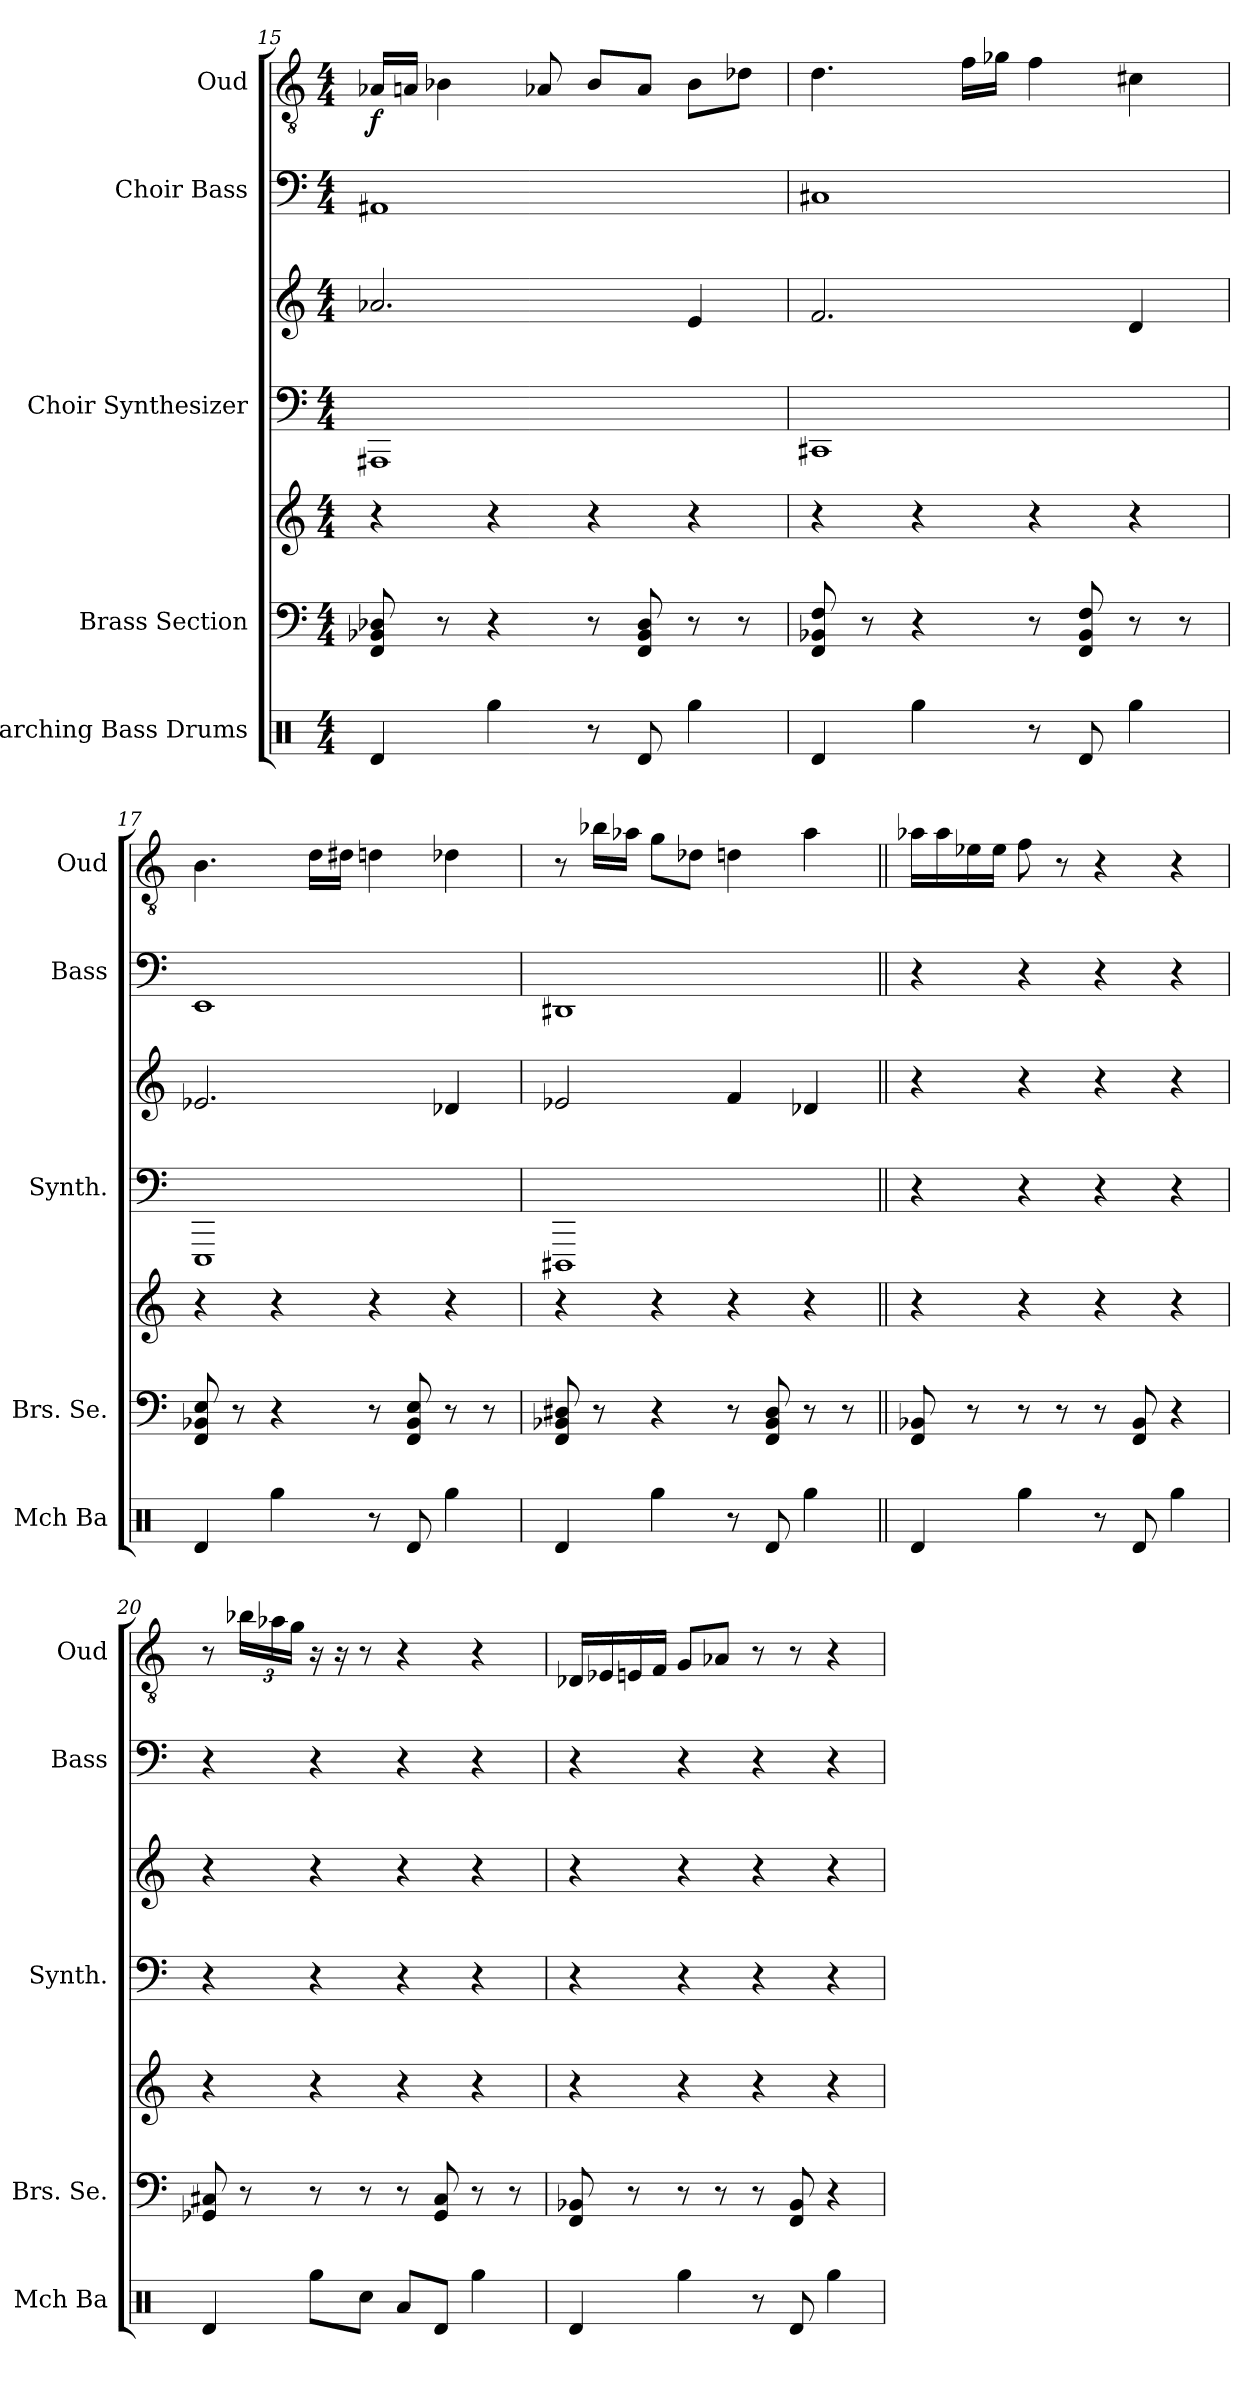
**kern	**kern	**kern	**kern	**kern	**kern	**kern	**dynam
*part5	*part4	*part4	*part3	*part3	*part2	*part1	*part1
*staff7	*staff6	*staff5	*staff4	*staff3	*staff2	*staff1	*staff1
*I"Marching Bass Drums	*I"Brass Section	*	*I"Choir Synthesizer	*	*I"Choir Bass	*I"Oud	*
*I'Mch Ba	*I'Brs. Se.	*	*I'Synth.	*	*I'Bass	*I'Oud	*
*clefX	*clefF4	*clefG2	*clefF4	*clefG2	*clefF4	*clefGv2	*
*k[]	*k[]	*k[]	*k[]	*k[]	*k[]	*k[]	*
*M4/4	*M4/4	*M4/4	*M4/4	*M4/4	*M4/4	*M4/4	*
=15	=15	=15	=15	=15	=15	=15	=15
!	!	!	!	!	!	!	!LO:DY:b
4Rd	8BB-X 8FF 8D-X	4r	1AAA#X	2.a-X	1AA#X	16A-XLL	f
.	.	.	.	.	.	16AnJJ	.
.	8r	.	.	.	.	4B-X	.
4Rgg	4r	4r	.	.	.	.	.
.	.	.	.	.	.	8A-X	.
8r	8r	4r	.	.	.	8B-L	.
8Rd	8FF 8BB- 8D-	.	.	.	.	8A-J	.
4Rgg	8r	4r	.	4e	.	8B-L	.
.	8r	.	.	.	.	8d-XJ	.
=16	=16	=16	=16	=16	=16	=16	=16
4Rd	8BB-X 8FF 8F	4r	1CC#X	2.f	1C#X	4.d	.
.	8r	.	.	.	.	.	.
4Rgg	4r	4r	.	.	.	.	.
.	.	.	.	.	.	16fLL	.
.	.	.	.	.	.	16g-XJJ	.
8r	8r	4r	.	.	.	4f	.
8Rd	8FF 8BB- 8F	.	.	.	.	.	.
4Rgg	8r	4r	.	4d	.	4c#X	.
.	8r	.	.	.	.	.	.
=17	=17	=17	=17	=17	=17	=17	=17
4Rd	8BB-X 8FF 8E	4r	1EEE	2.e-X	1EE	4.B	.
.	8r	.	.	.	.	.	.
4Rgg	4r	4r	.	.	.	.	.
.	.	.	.	.	.	16dLL	.
.	.	.	.	.	.	16d#XJJ	.
8r	8r	4r	.	.	.	4dn	.
8Rd	8FF 8BB- 8E	.	.	.	.	.	.
4Rgg	8r	4r	.	4d-X	.	4d-X	.
.	8r	.	.	.	.	.	.
=18	=18	=18	=18	=18	=18	=18	=18
4Rd	8BB-X 8FF 8D#X	4r	1DDD#X	2e-X	1DD#X	8r	.
.	8r	.	.	.	.	16b-XLL	.
.	.	.	.	.	.	16a-XJJ	.
4Rgg	4r	4r	.	.	.	8gL	.
.	.	.	.	.	.	8d-XJ	.
8r	8r	4r	.	4f	.	4dn	.
8Rd	8FF 8BB- 8D#	.	.	.	.	.	.
4Rgg	8r	4r	.	4d-X	.	4a-	.
.	8r	.	.	.	.	.	.
=19||	=19||	=19||	=19||	=19||	=19||	=19||	=19||
4Rd	8BB-X 8FF	4r	4r	4r	4r	16a-XLL	.
.	.	.	.	.	.	16a-	.
.	8r	.	.	.	.	16e-X	.
.	.	.	.	.	.	16e-JJ	.
4Rgg	8r	4r	4r	4r	4r	8f	.
.	8r	.	.	.	.	8r	.
8r	8r	4r	4r	4r	4r	4r	.
8Rd	8BB- 8FF	.	.	.	.	.	.
4Rgg	4r	4r	4r	4r	4r	4r	.
=20	=20	=20	=20	=20	=20	=20	=20
4Rd	8GG-X 8C#X	4r	4r	4r	4r	8r	.
.	8r	.	.	.	.	24b-XLL	.
.	.	.	.	.	.	24a-X	.
.	.	.	.	.	.	24gJJ	.
8RggL	8r	4r	4r	4r	4r	16r	.
.	.	.	.	.	.	16r	.
8RccJ	8r	.	.	.	.	8r	.
8RaL	8r	4r	4r	4r	4r	4r	.
8RdJ	8GG- 8C#	.	.	.	.	.	.
4Rgg	8r	4r	4r	4r	4r	4r	.
.	8r	.	.	.	.	.	.
=21	=21	=21	=21	=21	=21	=21	=21
4Rd	8BB-X 8FF	4r	4r	4r	4r	16D-XLL	.
.	.	.	.	.	.	16E-X	.
.	8r	.	.	.	.	16En	.
.	.	.	.	.	.	16FJJ	.
4Rgg	8r	4r	4r	4r	4r	8GL	.
.	8r	.	.	.	.	8A-XJ	.
8r	8r	4r	4r	4r	4r	8r	.
8Rd	8BB- 8FF	.	.	.	.	8r	.
4Rgg	4r	4r	4r	4r	4r	4r	.
=	=	=	=	=	=	=	=
*-	*-	*-	*-	*-	*-	*-	*-
